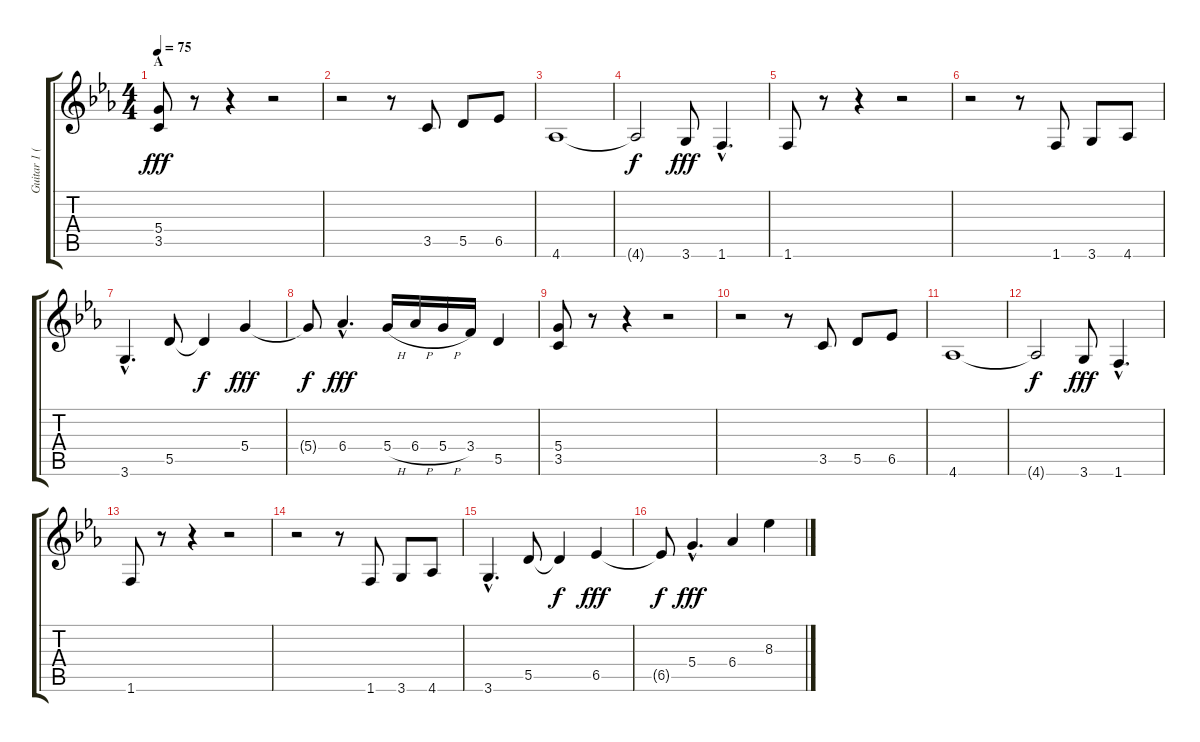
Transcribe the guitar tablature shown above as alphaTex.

\track ("Guitar 1 (Steve Vai)" "Guitar 1 (") {instrument distortionguitar}
\staff {score tabs}
\tuning (E4 B3 G3 D3 A2 E2) {hide}
\ts (4 4)
\section ("" "A")
\tempo 75
\tempo 150
\tempo 75
\clef g2
\ks eb
(5.4 3.5).8{dy fff instrument distortionguitar} r.8 r.4 r.2 |
r.2 r.8 3.5.8 5.5.8 6.5.8 |
4.6.1 |
4.6{t}.2{dy f} 3.6.8{dy fff} 1.6{hac}.4{d} |
1.6.8 r.8 r.4 r.2 |
r.2 r.8 1.6.8 3.6.8 4.6.8 |
3.6{hac}.4{d} 5.5.8 5.5{t}.4{dy f} 5.4.4{dy fff} |
5.4{t}.8{dy f} 6.4{hac}.4{d dy fff} 5.4{h}.16 6.4{h}.16 5.4{h}.16 3.4.16 5.5.4 |
(5.4 3.5).8 r.8 r.4 r.2 |
r.2 r.8 3.5.8 5.5.8 6.5.8 |
4.6.1 |
4.6{t}.2{dy f} 3.6.8{dy fff} 1.6{hac}.4{d} |
1.6.8 r.8 r.4 r.2 |
r.2 r.8 1.6.8 3.6.8 4.6.8 |
3.6{hac}.4{d} 5.5.8 5.5{t}.4{dy f} 6.5.4{dy fff} |
6.5{t}.8{dy f} 5.4{hac}.4{d dy fff} 6.4.4 8.3.4
